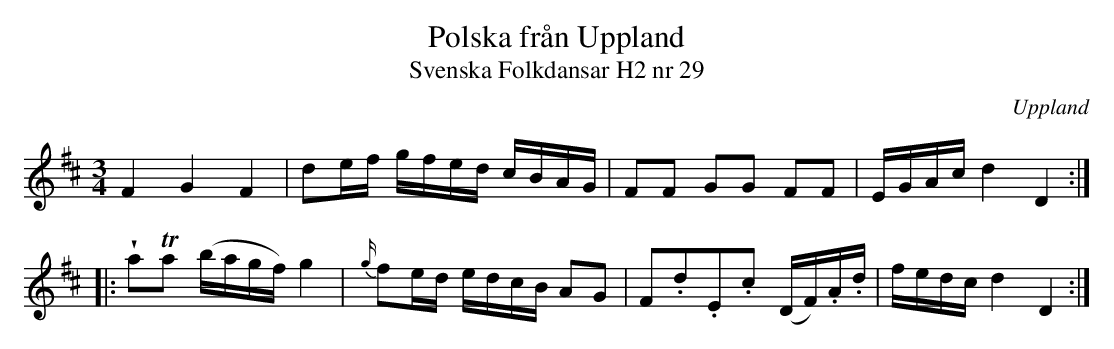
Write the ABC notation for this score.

X:1
T:Polska från Uppland
T:Svenska Folkdansar H2 nr 29
O:Uppland
U:V=wedge
M:3/4
L:1/16
K:D
F4 G4 F4 | d2ef gfed cBAG | F2F2 G2G2 F2F2 | EGAc d4 D4 ::
Va2Ta2 (bagf) g4 | {g/}f2ed edcB A2G2 | F2.d2.E2.c2 (DF).A.d | fedc d4 D4 :|
